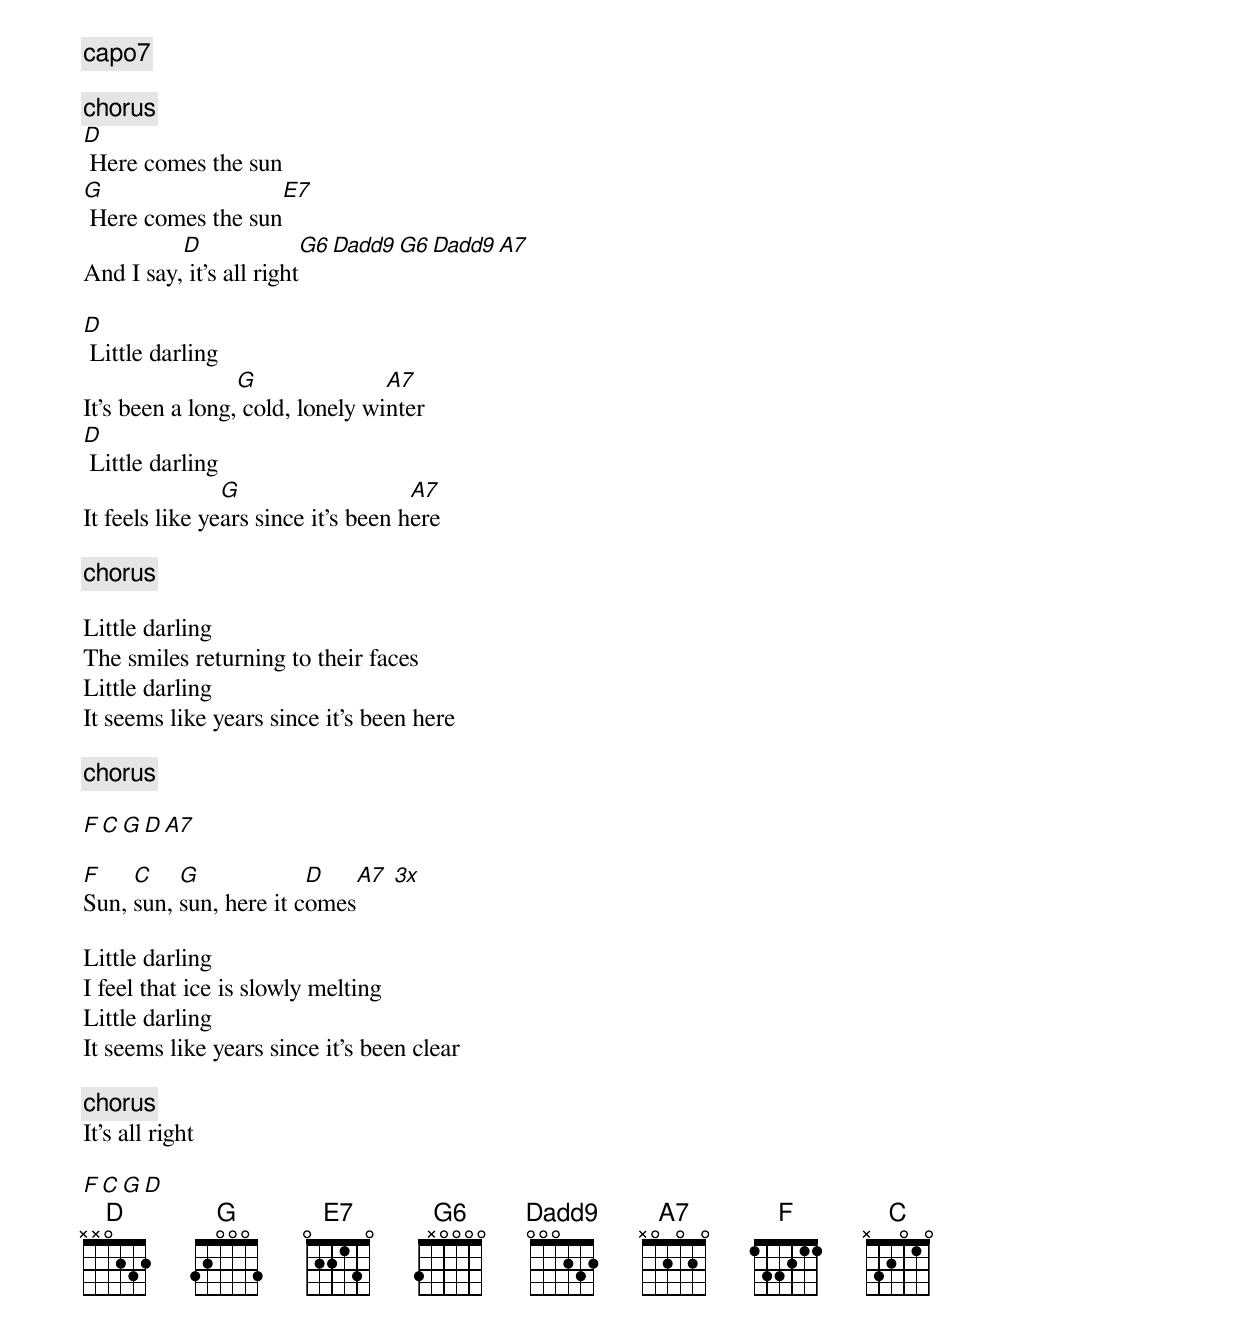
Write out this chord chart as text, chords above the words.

[capo7]

[chorus]
D
 Here comes the sun
G                  E7
 Here comes the sun
          D              G6 Dadd9 G6 Dadd9 A7
And I say, it's all right

D
 Little darling
                 G               A7
It's been a long, cold, lonely winter
D
 Little darling
                G                    A7
It feels like years since it's been here

[chorus]

Little darling
The smiles returning to their faces
Little darling
It seems like years since it's been here

[chorus]

F C G D A7

F    C    G             D   A7
Sun, sun, sun, here it comes [3x]

Little darling
I feel that ice is slowly melting
Little darling
It seems like years since it's been clear

[chorus]
It's all right

F C G D
